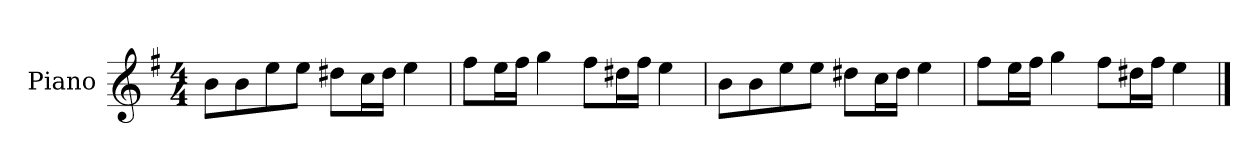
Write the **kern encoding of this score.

**kern
*part1
*staff1
*I"Piano
*I'P-no
*clefG2
*k[f#]
*M4/4
*MM90
=1
8b\L
8b\
8ee\
8ee\J
8dd#X\L
16cc\L
16dd#\JJ
4ee\
=2
8ff#\L
16ee\L
16ff#\JJ
4gg\
8ff#\L
16dd#X\L
16ff#\JJ
4ee\
=3
8b\L
8b\
8ee\
8ee\J
8dd#X\L
16cc\L
16dd#\JJ
4ee\
=4
8ff#\L
16ee\L
16ff#\JJ
4gg\
8ff#\L
16dd#X\L
16ff#\JJ
4ee\
==
*-
